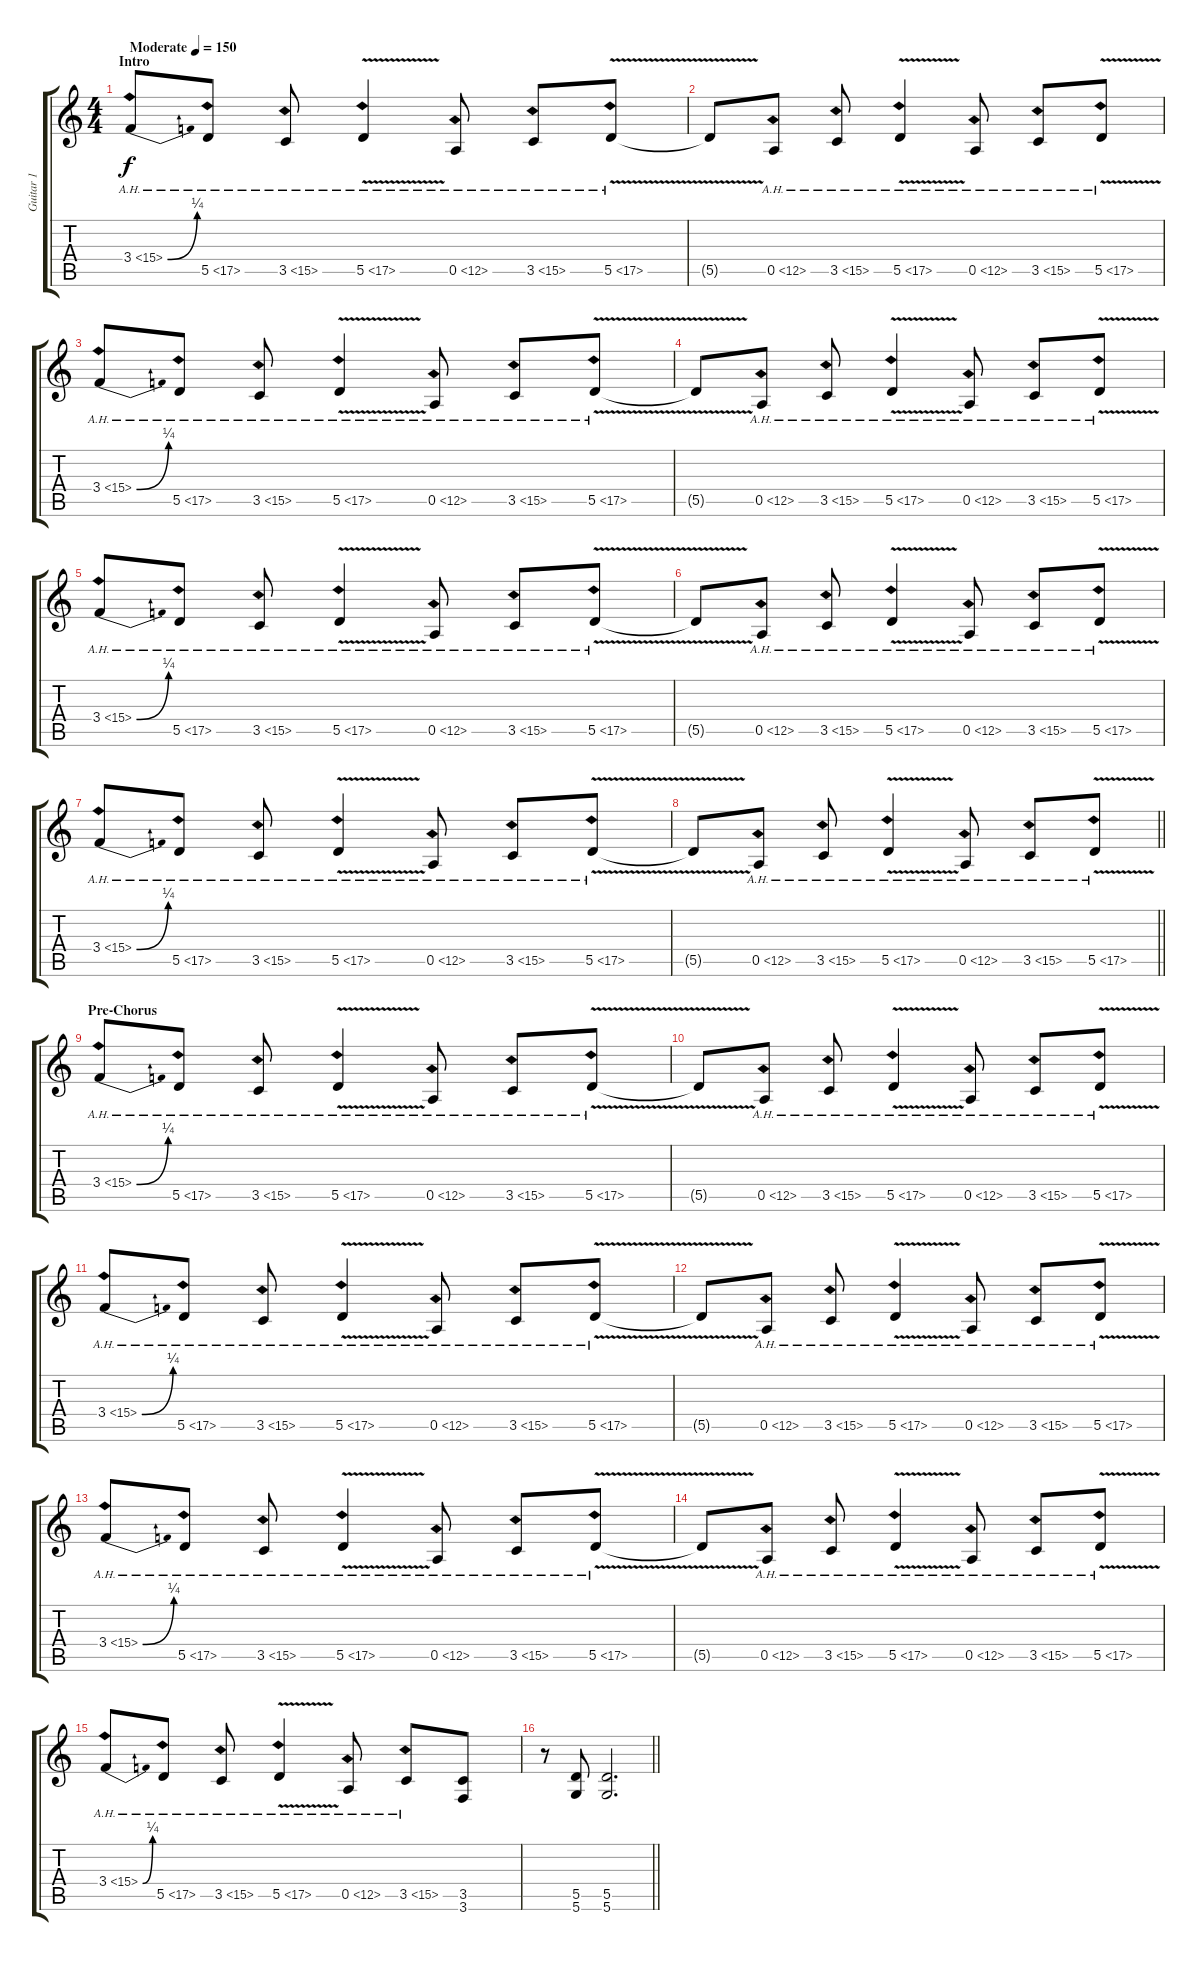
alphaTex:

\track ("Guitar 1" "Guitar 1") {instrument overdrivenguitar}
\staff {score tabs}
\tuning (E4 B3 G3 D3 A2 D2) {hide}
\ts (4 4)
\section ("" "Intro")
\tempo (150 "Moderate")
\clef g2
\ks c
3.4{be (bend 0 0 60 1) ah 12}.8{dy f instrument overdrivenguitar} 5.5{ah 12}.8 3.5{ah 12}.8 5.5{ah 12 v}.4 0.5{ah 12}.8 3.5{ah 12}.8 5.5{ah 12 v}.8 |
5.5{t}.8 0.5{ah 12}.8 3.5{ah 12}.8 5.5{ah 12 v}.4 0.5{ah 12}.8 3.5{ah 12}.8 5.5{ah 12 v}.8 |
3.4{be (bend 0 0 60 1) ah 12}.8 5.5{ah 12}.8 3.5{ah 12}.8 5.5{ah 12 v}.4 0.5{ah 12}.8 3.5{ah 12}.8 5.5{ah 12 v}.8 |
5.5{t}.8 0.5{ah 12}.8 3.5{ah 12}.8 5.5{ah 12 v}.4 0.5{ah 12}.8 3.5{ah 12}.8 5.5{ah 12 v}.8 |
3.4{be (bend 0 0 60 1) ah 12}.8 5.5{ah 12}.8 3.5{ah 12}.8 5.5{ah 12 v}.4 0.5{ah 12}.8 3.5{ah 12}.8 5.5{ah 12 v}.8 |
5.5{t}.8 0.5{ah 12}.8 3.5{ah 12}.8 5.5{ah 12 v}.4 0.5{ah 12}.8 3.5{ah 12}.8 5.5{ah 12 v}.8 |
3.4{be (bend 0 0 60 1) ah 12}.8 5.5{ah 12}.8 3.5{ah 12}.8 5.5{ah 12 v}.4 0.5{ah 12}.8 3.5{ah 12}.8 5.5{ah 12 v}.8 |
\barLineRight lightlight
5.5{t}.8 0.5{ah 12}.8 3.5{ah 12}.8 5.5{ah 12 v}.4 0.5{ah 12}.8 3.5{ah 12}.8 5.5{ah 12 v}.8 |
\section ("" "Pre-Chorus")
3.4{be (bend 0 0 60 1) ah 12}.8 5.5{ah 12}.8 3.5{ah 12}.8 5.5{ah 12 v}.4 0.5{ah 12}.8 3.5{ah 12}.8 5.5{ah 12 v}.8 |
5.5{t}.8 0.5{ah 12}.8 3.5{ah 12}.8 5.5{ah 12 v}.4 0.5{ah 12}.8 3.5{ah 12}.8 5.5{ah 12 v}.8 |
3.4{be (bend 0 0 60 1) ah 12}.8 5.5{ah 12}.8 3.5{ah 12}.8 5.5{ah 12 v}.4 0.5{ah 12}.8 3.5{ah 12}.8 5.5{ah 12 v}.8 |
5.5{t}.8 0.5{ah 12}.8 3.5{ah 12}.8 5.5{ah 12 v}.4 0.5{ah 12}.8 3.5{ah 12}.8 5.5{ah 12 v}.8 |
3.4{be (bend 0 0 60 1) ah 12}.8 5.5{ah 12}.8 3.5{ah 12}.8 5.5{ah 12 v}.4 0.5{ah 12}.8 3.5{ah 12}.8 5.5{ah 12 v}.8 |
5.5{t}.8 0.5{ah 12}.8 3.5{ah 12}.8 5.5{ah 12 v}.4 0.5{ah 12}.8 3.5{ah 12}.8 5.5{ah 12 v}.8 |
3.4{be (bend 0 0 60 1) ah 12}.8 5.5{ah 12}.8 3.5{ah 12}.8 5.5{ah 12 v}.4 0.5{ah 12}.8 3.5{ah 12}.8 (3.5 3.6).8 |
\barLineRight lightlight
r.8 (5.5 5.6).8 (5.5 5.6).2{d}
